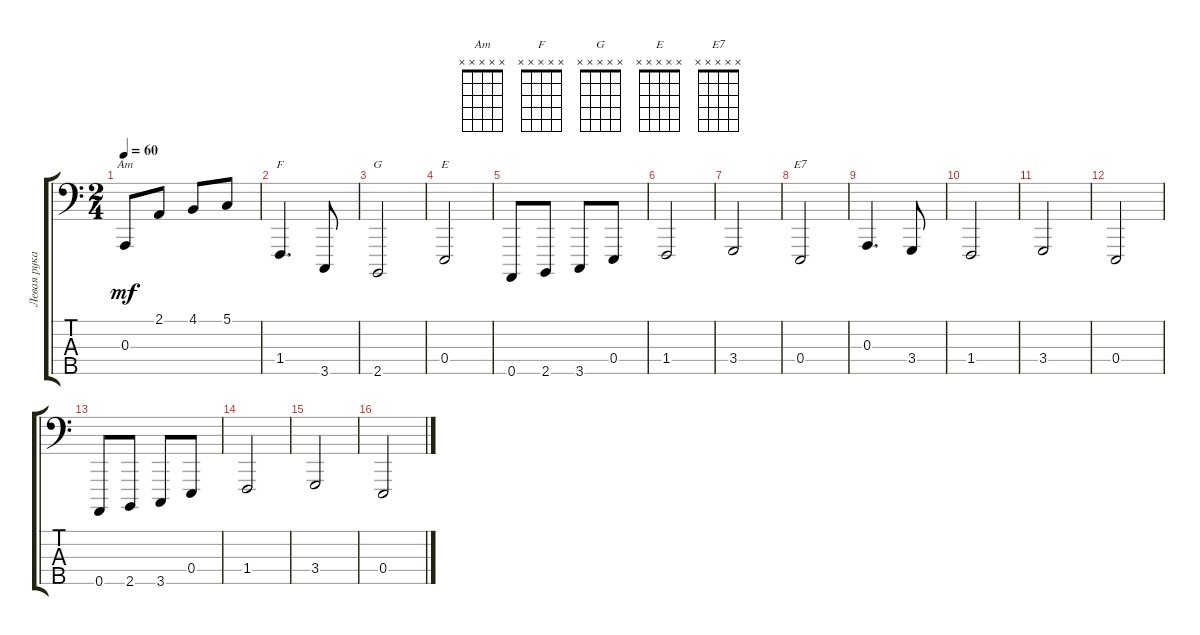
\track ("Левая рука" "Левая рука") {instrument brightacousticpiano}
\staff {score tabs}
\tuning (G2 D2 A1 E1 A0) {hide}
\chord ("Am" x x x x x)
\chord ("F" x x x x x)
\chord ("G" x x x x x)
\chord ("E" x x x x x)
\chord ("E7" x x x x x)
\ts (2 4)
\tempo 60
\clef f4
\ks c
0.3.8{ch "Am" dy mf} 2.1.8 4.1.8 5.1.8 |
1.4.4{d ch "F"} 3.5.8 |
2.5.2{ch "G"} |
0.4.2{ch "E"} |
0.5.8 2.5.8 3.5.8 0.4.8 |
1.4.2 |
3.4.2 |
0.4.2{ch "E7"} |
0.3.4{d} 3.4.8 |
1.4.2 |
3.4.2 |
0.4.2 |
0.5.8 2.5.8 3.5.8 0.4.8 |
1.4.2 |
3.4.2 |
0.4.2
